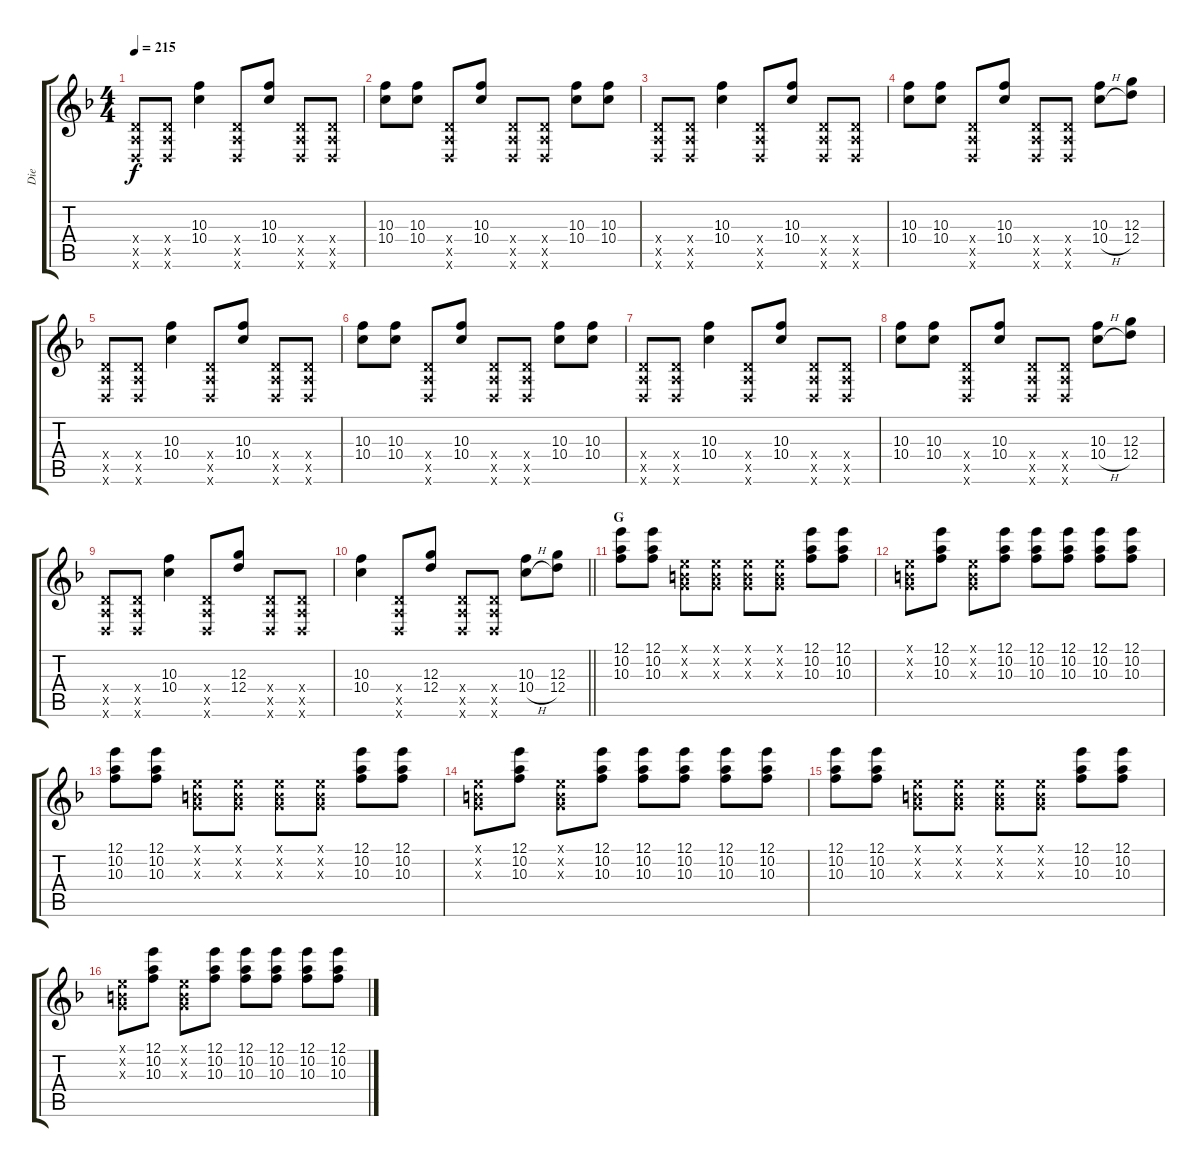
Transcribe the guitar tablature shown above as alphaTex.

\track ("Die" "Die") {instrument distortionguitar}
\staff {score tabs}
\tuning (E4 B3 G3 D3 A2 D2) {hide}
\ts (4 4)
\tempo 215
\clef g2
\ks f
(0.4{x} 0.5{x} 0.6{x}).8{dy f} (0.4{x} 0.5{x} 0.6{x}).8 (10.3 10.4).4 (0.4{x} 0.5{x} 0.6{x}).8 (10.3 10.4).8 (0.4{x} 0.5{x} 0.6{x}).8 (0.4{x} 0.5{x} 0.6{x}).8 |
(10.3 10.4).8 (10.3 10.4).8 (0.4{x} 0.5{x} 0.6{x}).8 (10.3 10.4).8 (0.4{x} 0.5{x} 0.6{x}).8 (0.4{x} 0.5{x} 0.6{x}).8 (10.3 10.4).8 (10.3 10.4).8 |
(0.4{x} 0.5{x} 0.6{x}).8 (0.4{x} 0.5{x} 0.6{x}).8 (10.3 10.4).4 (0.4{x} 0.5{x} 0.6{x}).8 (10.3 10.4).8 (0.4{x} 0.5{x} 0.6{x}).8 (0.4{x} 0.5{x} 0.6{x}).8 |
(10.3 10.4).8 (10.3 10.4).8 (0.4{x} 0.5{x} 0.6{x}).8 (10.3 10.4).8 (0.4{x} 0.5{x} 0.6{x}).8 (0.4{x} 0.5{x} 0.6{x}).8 (10.3 10.4{h}).8 (12.3 12.4).8 |
(0.4{x} 0.5{x} 0.6{x}).8 (0.4{x} 0.5{x} 0.6{x}).8 (10.3 10.4).4 (0.4{x} 0.5{x} 0.6{x}).8 (10.3 10.4).8 (0.4{x} 0.5{x} 0.6{x}).8 (0.4{x} 0.5{x} 0.6{x}).8 |
(10.3 10.4).8 (10.3 10.4).8 (0.4{x} 0.5{x} 0.6{x}).8 (10.3 10.4).8 (0.4{x} 0.5{x} 0.6{x}).8 (0.4{x} 0.5{x} 0.6{x}).8 (10.3 10.4).8 (10.3 10.4).8 |
(0.4{x} 0.5{x} 0.6{x}).8 (0.4{x} 0.5{x} 0.6{x}).8 (10.3 10.4).4 (0.4{x} 0.5{x} 0.6{x}).8 (10.3 10.4).8 (0.4{x} 0.5{x} 0.6{x}).8 (0.4{x} 0.5{x} 0.6{x}).8 |
(10.3 10.4).8 (10.3 10.4).8 (0.4{x} 0.5{x} 0.6{x}).8 (10.3 10.4).8 (0.4{x} 0.5{x} 0.6{x}).8 (0.4{x} 0.5{x} 0.6{x}).8 (10.3 10.4{h}).8 (12.3 12.4).8 |
(0.4{x} 0.5{x} 0.6{x}).8 (0.4{x} 0.5{x} 0.6{x}).8 (10.3 10.4).4 (0.4{x} 0.5{x} 0.6{x}).8 (12.3 12.4).8 (0.4{x} 0.5{x} 0.6{x}).8 (0.4{x} 0.5{x} 0.6{x}).8 |
\barLineRight lightlight
(10.3 10.4).4 (0.4{x} 0.5{x} 0.6{x}).8 (12.3 12.4).8 (0.4{x} 0.5{x} 0.6{x}).8 (0.4{x} 0.5{x} 0.6{x}).8 (10.3 10.4{h}).8 (12.3 12.4).8 |
\section ("" "G")
(12.1 10.2 10.3).8 (12.1 10.2 10.3).8 (0.1{x} 0.2{x} 0.3{x}).8 (0.1{x} 0.2{x} 0.3{x}).8 (0.1{x} 0.2{x} 0.3{x}).8 (0.1{x} 0.2{x} 0.3{x}).8 (12.1 10.2 10.3).8 (12.1 10.2 10.3).8 |
(0.1{x} 0.2{x} 0.3{x}).8 (12.1 10.2 10.3).8 (0.1{x} 0.2{x} 0.3{x}).8 (12.1 10.2 10.3).8 (12.1 10.2 10.3).8 (12.1 10.2 10.3).8 (12.1 10.2 10.3).8 (12.1 10.2 10.3).8 |
(12.1 10.2 10.3).8 (12.1 10.2 10.3).8 (0.1{x} 0.2{x} 0.3{x}).8 (0.1{x} 0.2{x} 0.3{x}).8 (0.1{x} 0.2{x} 0.3{x}).8 (0.1{x} 0.2{x} 0.3{x}).8 (12.1 10.2 10.3).8 (12.1 10.2 10.3).8 |
(0.1{x} 0.2{x} 0.3{x}).8 (12.1 10.2 10.3).8 (0.1{x} 0.2{x} 0.3{x}).8 (12.1 10.2 10.3).8 (12.1 10.2 10.3).8 (12.1 10.2 10.3).8 (12.1 10.2 10.3).8 (12.1 10.2 10.3).8 |
(12.1 10.2 10.3).8 (12.1 10.2 10.3).8 (0.1{x} 0.2{x} 0.3{x}).8 (0.1{x} 0.2{x} 0.3{x}).8 (0.1{x} 0.2{x} 0.3{x}).8 (0.1{x} 0.2{x} 0.3{x}).8 (12.1 10.2 10.3).8 (12.1 10.2 10.3).8 |
(0.1{x} 0.2{x} 0.3{x}).8 (12.1 10.2 10.3).8 (0.1{x} 0.2{x} 0.3{x}).8 (12.1 10.2 10.3).8 (12.1 10.2 10.3).8 (12.1 10.2 10.3).8 (12.1 10.2 10.3).8 (12.1 10.2 10.3).8
